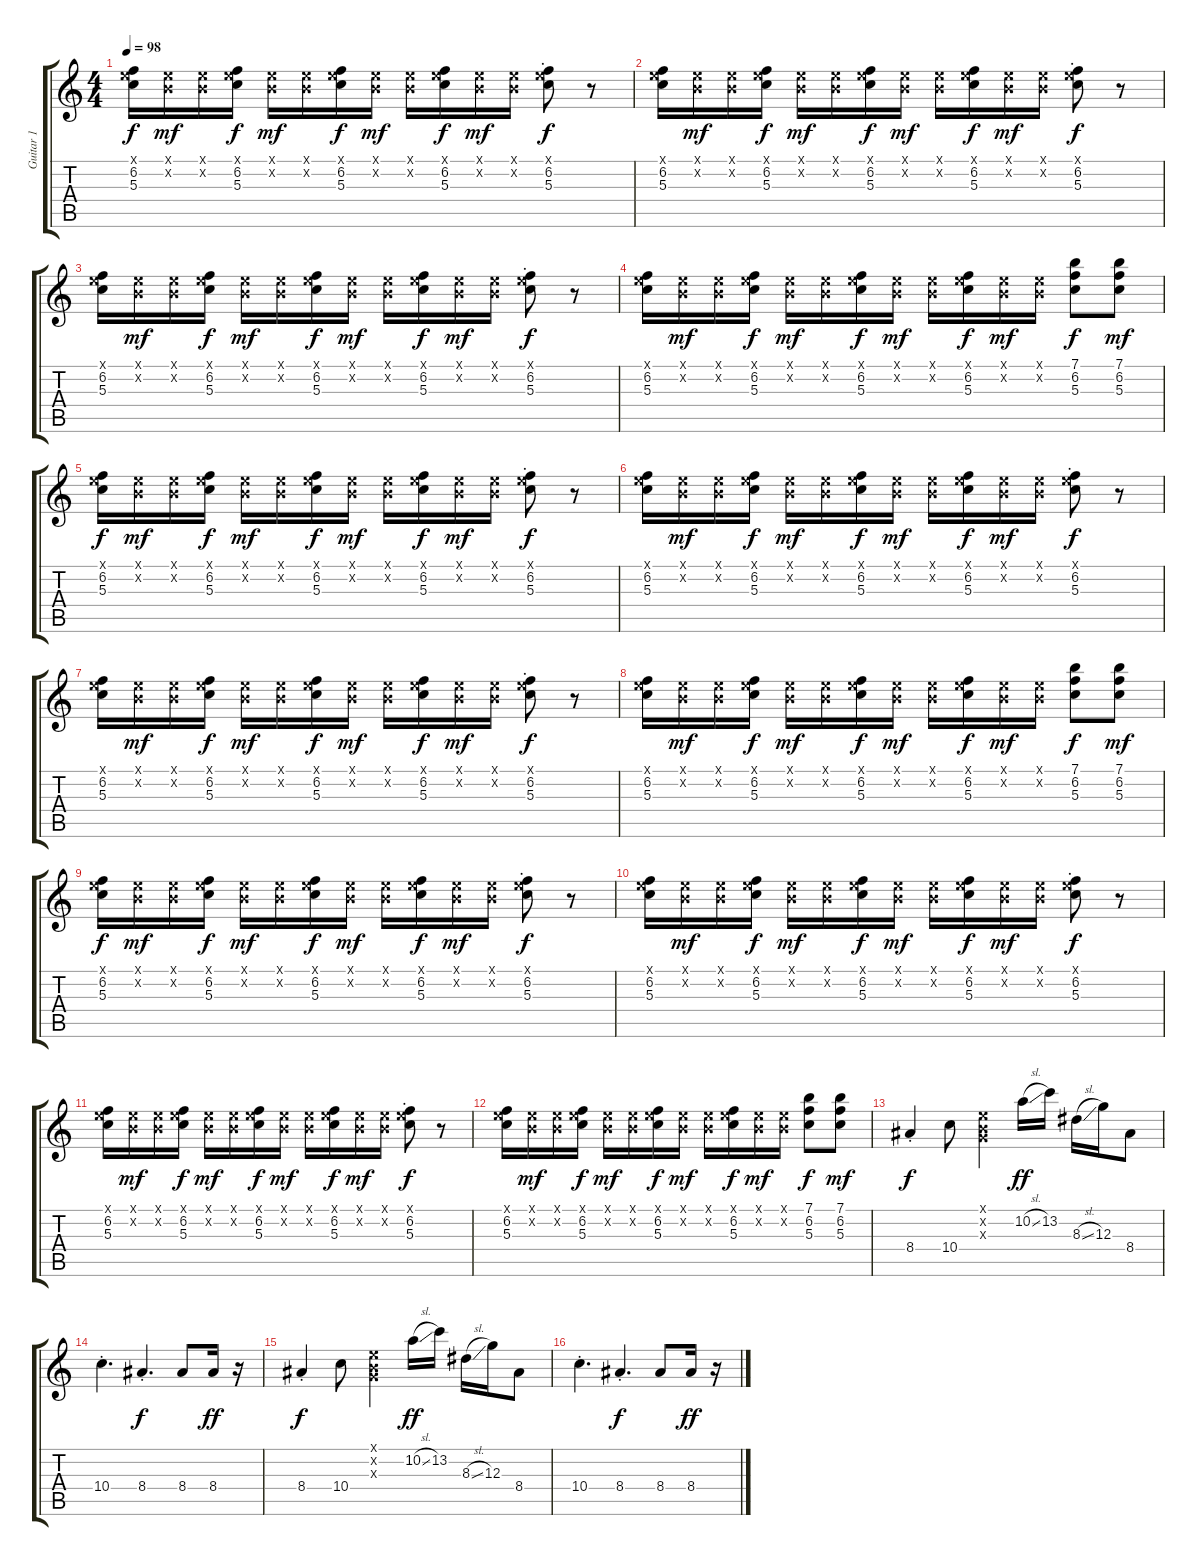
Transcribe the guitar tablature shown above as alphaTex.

\track ("Guitar 1" "Guitar 1") {instrument acousticguitarsteel}
\staff {score tabs}
\tuning (E4 B3 G3 D3 A2 E2) {hide}
\ts (4 4)
\tempo 98
\clef g2
\ks c
(0.1{x} 6.2 5.3).16{dy f} (0.1{x} 0.2{x}).16{dy mf} (0.1{x} 0.2{x}).16 (0.1{x} 6.2 5.3).16{dy f} (0.1{x} 0.2{x}).16{dy mf} (0.1{x} 0.2{x}).16 (0.1{x} 6.2 5.3).16{dy f} (0.1{x} 0.2{x}).16{dy mf} (0.1{x} 0.2{x}).16 (0.1{x} 6.2 5.3).16{dy f} (0.1{x} 0.2{x}).16{dy mf} (0.1{x} 0.2{x}).16 (0.1{x} 6.2{st} 5.3{st}).8{dy f} r.8 |
(0.1{x} 6.2 5.3).16 (0.1{x} 0.2{x}).16{dy mf} (0.1{x} 0.2{x}).16 (0.1{x} 6.2 5.3).16{dy f} (0.1{x} 0.2{x}).16{dy mf} (0.1{x} 0.2{x}).16 (0.1{x} 6.2 5.3).16{dy f} (0.1{x} 0.2{x}).16{dy mf} (0.1{x} 0.2{x}).16 (0.1{x} 6.2 5.3).16{dy f} (0.1{x} 0.2{x}).16{dy mf} (0.1{x} 0.2{x}).16 (0.1{x} 6.2{st} 5.3{st}).8{dy f} r.8 |
(0.1{x} 6.2 5.3).16 (0.1{x} 0.2{x}).16{dy mf} (0.1{x} 0.2{x}).16 (0.1{x} 6.2 5.3).16{dy f} (0.1{x} 0.2{x}).16{dy mf} (0.1{x} 0.2{x}).16 (0.1{x} 6.2 5.3).16{dy f} (0.1{x} 0.2{x}).16{dy mf} (0.1{x} 0.2{x}).16 (0.1{x} 6.2 5.3).16{dy f} (0.1{x} 0.2{x}).16{dy mf} (0.1{x} 0.2{x}).16 (0.1{x} 6.2{st} 5.3{st}).8{dy f} r.8 |
(0.1{x} 6.2 5.3).16 (0.1{x} 0.2{x}).16{dy mf} (0.1{x} 0.2{x}).16 (0.1{x} 6.2 5.3).16{dy f} (0.1{x} 0.2{x}).16{dy mf} (0.1{x} 0.2{x}).16 (0.1{x} 6.2 5.3).16{dy f} (0.1{x} 0.2{x}).16{dy mf} (0.1{x} 0.2{x}).16 (0.1{x} 6.2 5.3).16{dy f} (0.1{x} 0.2{x}).16{dy mf} (0.1{x} 0.2{x}).16 (7.1 6.2 5.3).8{dy f} (7.1 6.2 5.3).8{dy mf} |
(0.1{x} 6.2 5.3).16{dy f} (0.1{x} 0.2{x}).16{dy mf} (0.1{x} 0.2{x}).16 (0.1{x} 6.2 5.3).16{dy f} (0.1{x} 0.2{x}).16{dy mf} (0.1{x} 0.2{x}).16 (0.1{x} 6.2 5.3).16{dy f} (0.1{x} 0.2{x}).16{dy mf} (0.1{x} 0.2{x}).16 (0.1{x} 6.2 5.3).16{dy f} (0.1{x} 0.2{x}).16{dy mf} (0.1{x} 0.2{x}).16 (0.1{x} 6.2{st} 5.3{st}).8{dy f} r.8 |
(0.1{x} 6.2 5.3).16 (0.1{x} 0.2{x}).16{dy mf} (0.1{x} 0.2{x}).16 (0.1{x} 6.2 5.3).16{dy f} (0.1{x} 0.2{x}).16{dy mf} (0.1{x} 0.2{x}).16 (0.1{x} 6.2 5.3).16{dy f} (0.1{x} 0.2{x}).16{dy mf} (0.1{x} 0.2{x}).16 (0.1{x} 6.2 5.3).16{dy f} (0.1{x} 0.2{x}).16{dy mf} (0.1{x} 0.2{x}).16 (0.1{x} 6.2{st} 5.3{st}).8{dy f} r.8 |
(0.1{x} 6.2 5.3).16 (0.1{x} 0.2{x}).16{dy mf} (0.1{x} 0.2{x}).16 (0.1{x} 6.2 5.3).16{dy f} (0.1{x} 0.2{x}).16{dy mf} (0.1{x} 0.2{x}).16 (0.1{x} 6.2 5.3).16{dy f} (0.1{x} 0.2{x}).16{dy mf} (0.1{x} 0.2{x}).16 (0.1{x} 6.2 5.3).16{dy f} (0.1{x} 0.2{x}).16{dy mf} (0.1{x} 0.2{x}).16 (0.1{x} 6.2{st} 5.3{st}).8{dy f} r.8 |
(0.1{x} 6.2 5.3).16 (0.1{x} 0.2{x}).16{dy mf} (0.1{x} 0.2{x}).16 (0.1{x} 6.2 5.3).16{dy f} (0.1{x} 0.2{x}).16{dy mf} (0.1{x} 0.2{x}).16 (0.1{x} 6.2 5.3).16{dy f} (0.1{x} 0.2{x}).16{dy mf} (0.1{x} 0.2{x}).16 (0.1{x} 6.2 5.3).16{dy f} (0.1{x} 0.2{x}).16{dy mf} (0.1{x} 0.2{x}).16 (7.1 6.2 5.3).8{dy f} (7.1 6.2 5.3).8{dy mf} |
(0.1{x} 6.2 5.3).16{dy f} (0.1{x} 0.2{x}).16{dy mf} (0.1{x} 0.2{x}).16 (0.1{x} 6.2 5.3).16{dy f} (0.1{x} 0.2{x}).16{dy mf} (0.1{x} 0.2{x}).16 (0.1{x} 6.2 5.3).16{dy f} (0.1{x} 0.2{x}).16{dy mf} (0.1{x} 0.2{x}).16 (0.1{x} 6.2 5.3).16{dy f} (0.1{x} 0.2{x}).16{dy mf} (0.1{x} 0.2{x}).16 (0.1{x} 6.2{st} 5.3{st}).8{dy f} r.8 |
(0.1{x} 6.2 5.3).16 (0.1{x} 0.2{x}).16{dy mf} (0.1{x} 0.2{x}).16 (0.1{x} 6.2 5.3).16{dy f} (0.1{x} 0.2{x}).16{dy mf} (0.1{x} 0.2{x}).16 (0.1{x} 6.2 5.3).16{dy f} (0.1{x} 0.2{x}).16{dy mf} (0.1{x} 0.2{x}).16 (0.1{x} 6.2 5.3).16{dy f} (0.1{x} 0.2{x}).16{dy mf} (0.1{x} 0.2{x}).16 (0.1{x} 6.2{st} 5.3{st}).8{dy f} r.8 |
(0.1{x} 6.2 5.3).16 (0.1{x} 0.2{x}).16{dy mf} (0.1{x} 0.2{x}).16 (0.1{x} 6.2 5.3).16{dy f} (0.1{x} 0.2{x}).16{dy mf} (0.1{x} 0.2{x}).16 (0.1{x} 6.2 5.3).16{dy f} (0.1{x} 0.2{x}).16{dy mf} (0.1{x} 0.2{x}).16 (0.1{x} 6.2 5.3).16{dy f} (0.1{x} 0.2{x}).16{dy mf} (0.1{x} 0.2{x}).16 (0.1{x} 6.2{st} 5.3{st}).8{dy f} r.8 |
(0.1{x} 6.2 5.3).16 (0.1{x} 0.2{x}).16{dy mf} (0.1{x} 0.2{x}).16 (0.1{x} 6.2 5.3).16{dy f} (0.1{x} 0.2{x}).16{dy mf} (0.1{x} 0.2{x}).16 (0.1{x} 6.2 5.3).16{dy f} (0.1{x} 0.2{x}).16{dy mf} (0.1{x} 0.2{x}).16 (0.1{x} 6.2 5.3).16{dy f} (0.1{x} 0.2{x}).16{dy mf} (0.1{x} 0.2{x}).16 (7.1 6.2 5.3).8{dy f} (7.1 6.2 5.3).8{dy mf} |
8.4{st}.4{dy f} 10.4.8 (0.1{x} 0.2{x} 0.3{x}).4 10.2{sl}.16{dy ff} 13.2.16 8.3{sl}.16 12.3.16 8.4.8 |
10.4{st}.4{d} 8.4{st}.4{d dy f} 8.4.8 8.4.16{dy ff} r.16 |
8.4{st}.4{dy f} 10.4.8 (0.1{x} 0.2{x} 0.3{x}).4 10.2{sl}.16{dy ff} 13.2.16 8.3{sl}.16 12.3.16 8.4.8 |
10.4{st}.4{d} 8.4{st}.4{d dy f} 8.4.8 8.4.16{dy ff} r.16
